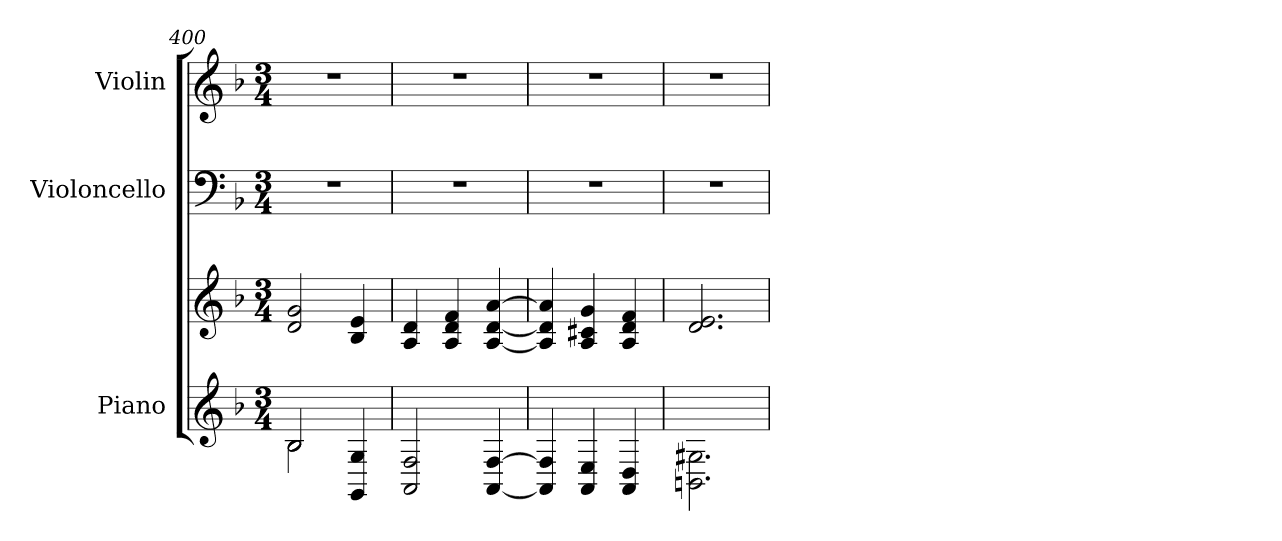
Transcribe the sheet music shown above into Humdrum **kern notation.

**kern	**kern	**kern	**kern
*part3	*part3	*part2	*part1
*staff4	*staff3	*staff2	*staff1
*I"Piano	*	*I"Violoncello	*I"Violin
*I'Pno	*	*I'Vc	*I'Vln
!!LO:LB:g=z
*clefG2	*clefG2	*clefF4	*clefG2
*k[b-]	*k[b-]	*k[b-]	*k[b-]
*M3/4	*M3/4	*M3/4	*M3/4
=400	=400	=400	=400
*^	*	*	*
2B-/	2B-\	2d/ 2g/	2.r	2.r
4GG/ 4G/	4ryy	4B-/ 4e/	.	.
*v	*v	*	*	*
=401	=401	=401	=401
2AA/ 2F/	4A/ 4d/	2.r	2.r
.	4A/ 4d/ 4f/	.	.
[4AA/ [4F/	[4A/ [4d/ [4a/	.	.
=402	=402	=402	=402
4AA/] 4F/]	4A/] 4d/] 4a/]	2.r	2.r
4AA/ 4E/	4A/ 4c#X/ 4g/	.	.
4AA/ 4D/	4A/ 4d/ 4f/	.	.
=403	=403	=403	=403
2.BBn\ 2.G#X\	2.d/ 2.e/	2.r	2.r
=	=	=	=
*-	*-	*-	*-
